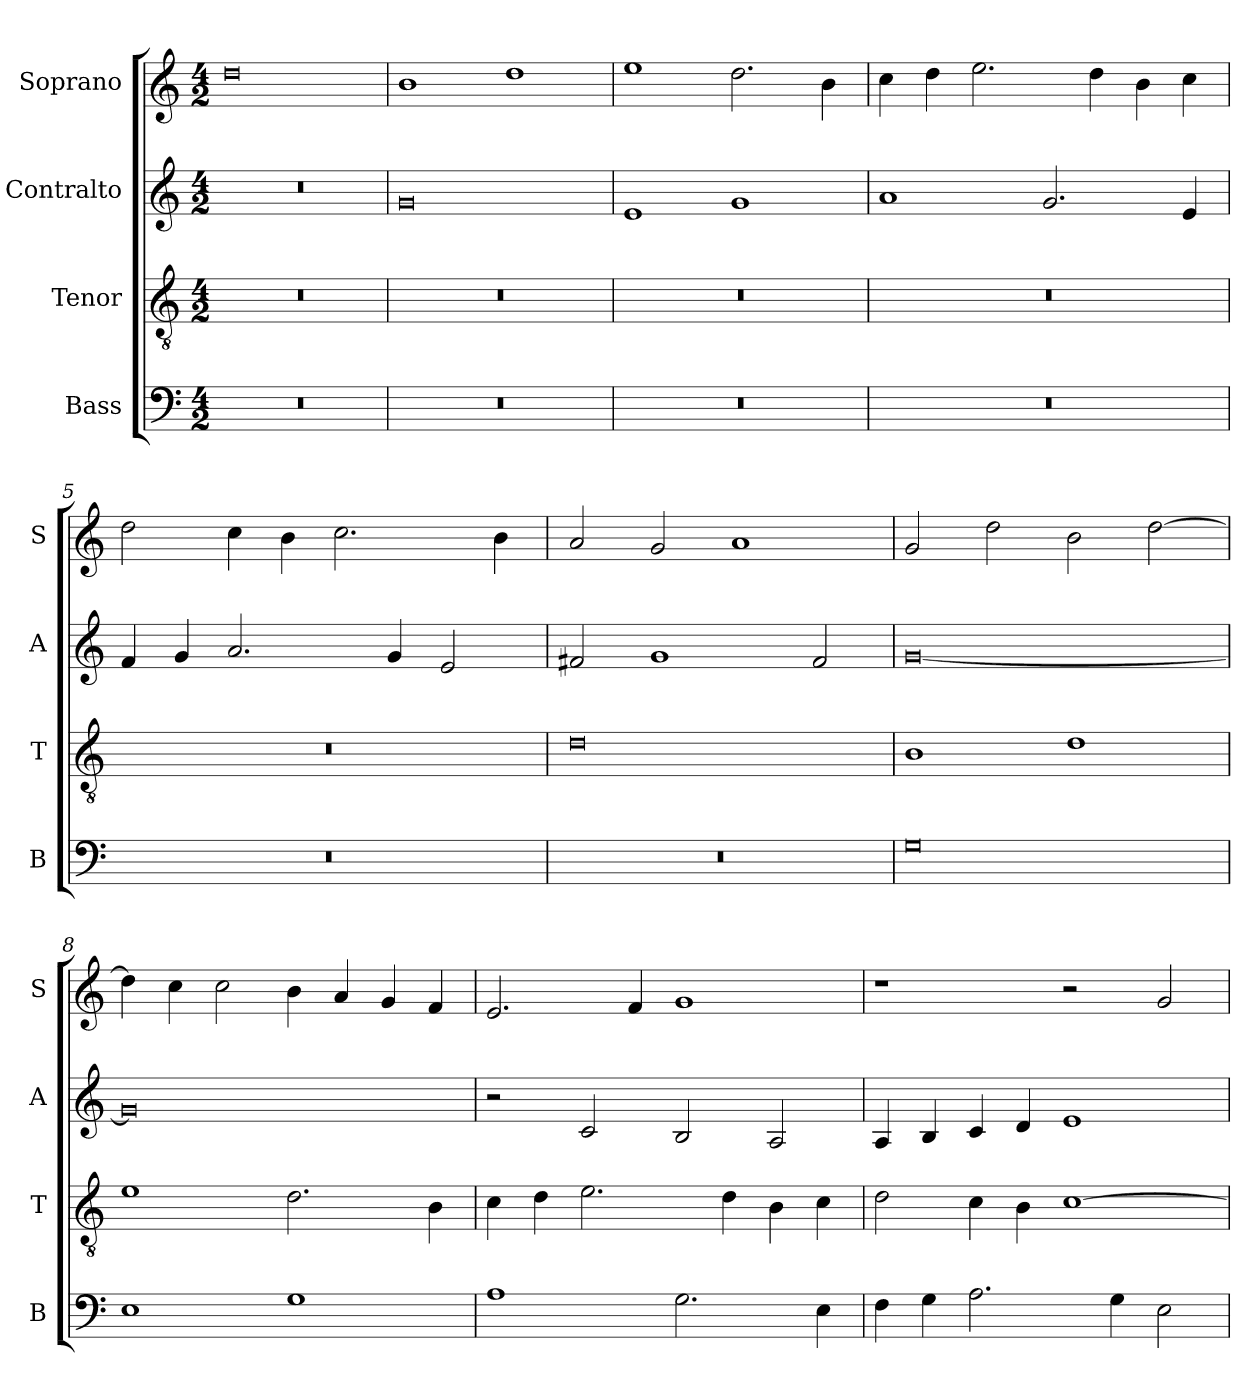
**kern	**kern	**kern	**kern
*part4	*part3	*part2	*part1
*staff4	*staff3	*staff2	*staff1
*I"Bass	*I"Tenor	*I"Contralto	*I"Soprano
*I'B	*I'T	*I'A	*I'S
*clefF4	*clefGv2	*clefG2	*clefG2
*k[]	*k[]	*k[]	*k[]
*G:mix	*G:mix	*G:mix	*G:mix
*M4/2	*M4/2	*M4/2	*M4/2
=1	=1	=1	=1
0r	0r	0r	0dd
=2	=2	=2	=2
0r	0r	0g	1b
.	.	.	1dd
=3	=3	=3	=3
0r	0r	1e	1ee
.	.	1g	2.dd
.	.	.	4b
=4	=4	=4	=4
0r	0r	1a	4cc
.	.	.	4dd
.	.	.	2.ee
.	.	2.g	.
.	.	.	4dd
.	.	.	4b
.	.	4e	4cc
=5	=5	=5	=5
0r	0r	4f	2dd
.	.	4g	.
.	.	2.a	4cc
.	.	.	4b
.	.	.	2.cc
.	.	4g	.
.	.	2e	.
.	.	.	4b
=6	=6	=6	=6
0r	0d	2f#X	2a
.	.	1g	2g
.	.	.	1a
.	.	2f#	.
=7	=7	=7	=7
0G	1B	[0g	2g
.	.	.	2dd
.	1d	.	2b
.	.	.	[2dd
=8	=8	=8	=8
1E	1e	0g]	4dd]
.	.	.	4cc
.	.	.	2cc
1G	2.d	.	4b
.	.	.	4a
.	.	.	4g
.	4B	.	4f
=9	=9	=9	=9
1A	4c	2r	2.e
.	4d	.	.
.	2.e	2c	.
.	.	.	4f
2.G	.	2B	1g
.	4d	.	.
.	4B	2A	.
4E	4c	.	.
=10	=10	=10	=10
4F	2d	4A	1r
4G	.	4B	.
2.A	4c	4c	.
.	4B	4d	.
.	[1c	1e	2r
4G	.	.	.
2E	.	.	2g
=	=	=	=
*-	*-	*-	*-
